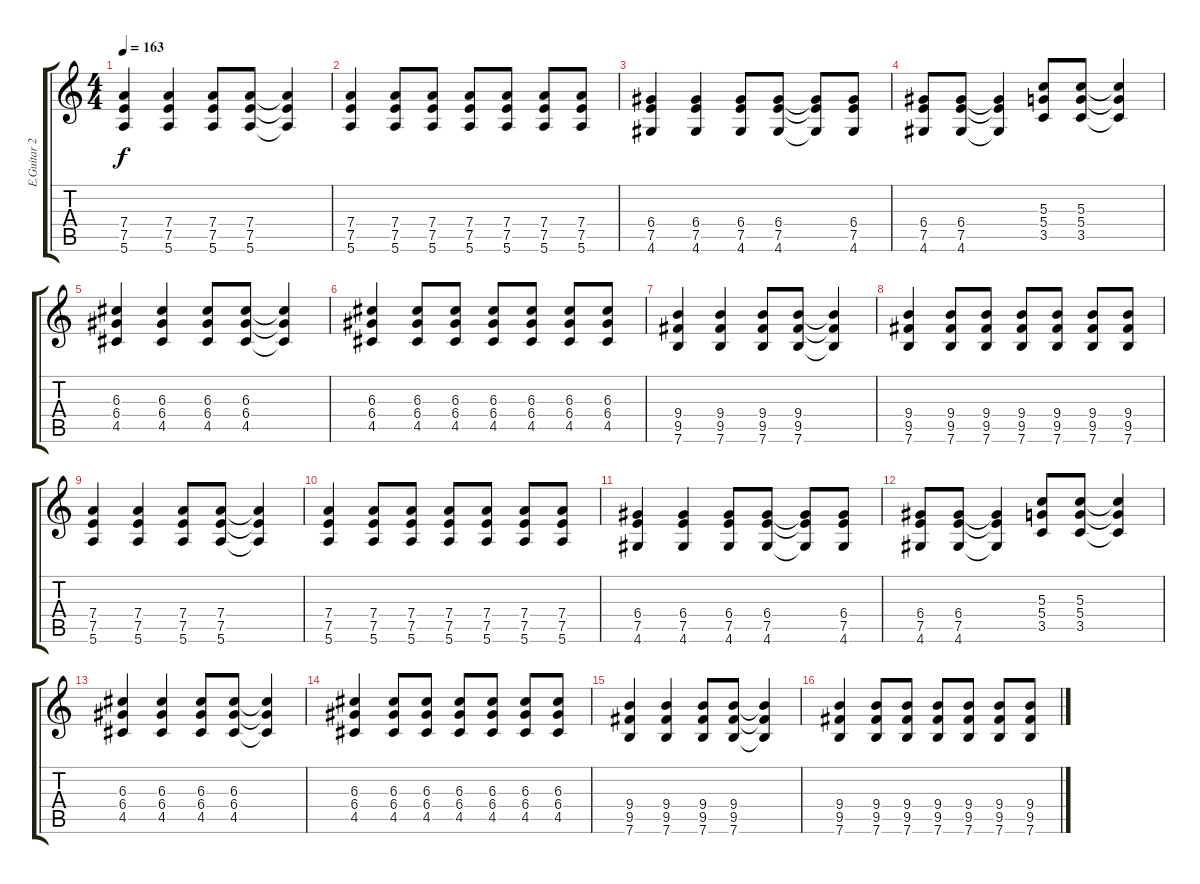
\track ("E.Guitar 2" "E.Guitar 2") {instrument distortionguitar}
\staff {score tabs}
\tuning (E4 B3 G3 D3 A2 E2) {hide}
\ts (4 4)
\tempo 163
\clef g2
\ks c
(7.4 7.5 5.6).4{dy f} (7.4 7.5 5.6).4 (7.4 7.5 5.6).8 (7.4 7.5 5.6).8 (7.4{t} 7.5{t} 5.6{t}).4 |
(7.4 7.5 5.6).4 (7.4 7.5 5.6).8 (7.4 7.5 5.6).8 (7.4 7.5 5.6).8 (7.4 7.5 5.6).8 (7.4 7.5 5.6).8 (7.4 7.5 5.6).8 |
(6.4 7.5 4.6).4 (6.4 7.5 4.6).4 (6.4 7.5 4.6).8 (6.4 7.5 4.6).8 (6.4{t} 7.5{t} 4.6{t}).8 (6.4 7.5 4.6).8 |
(6.4 7.5 4.6).8 (6.4 7.5 4.6).8 (6.4{t} 7.5{t} 4.6{t}).4 (5.3 5.4 3.5).8 (5.3 5.4 3.5).8 (5.3{t} 5.4{t} 3.5{t}).4 |
(6.3 6.4 4.5).4 (6.3 6.4 4.5).4 (6.3 6.4 4.5).8 (6.3 6.4 4.5).8 (6.3{t} 6.4{t} 4.5{t}).4 |
(6.3 6.4 4.5).4 (6.3 6.4 4.5).8 (6.3 6.4 4.5).8 (6.3 6.4 4.5).8 (6.3 6.4 4.5).8 (6.3 6.4 4.5).8 (6.3 6.4 4.5).8 |
(9.4 9.5 7.6).4 (9.4 9.5 7.6).4 (9.4 9.5 7.6).8 (9.4 9.5 7.6).8 (9.4{t} 9.5{t} 7.6{t}).4 |
(9.4 9.5 7.6).4 (9.4 9.5 7.6).8 (9.4 9.5 7.6).8 (9.4 9.5 7.6).8 (9.4 9.5 7.6).8 (9.4 9.5 7.6).8 (9.4 9.5 7.6).8 |
(7.4 7.5 5.6).4 (7.4 7.5 5.6).4 (7.4 7.5 5.6).8 (7.4 7.5 5.6).8 (7.4{t} 7.5{t} 5.6{t}).4 |
(7.4 7.5 5.6).4 (7.4 7.5 5.6).8 (7.4 7.5 5.6).8 (7.4 7.5 5.6).8 (7.4 7.5 5.6).8 (7.4 7.5 5.6).8 (7.4 7.5 5.6).8 |
(6.4 7.5 4.6).4 (6.4 7.5 4.6).4 (6.4 7.5 4.6).8 (6.4 7.5 4.6).8 (6.4{t} 7.5{t} 4.6{t}).8 (6.4 7.5 4.6).8 |
(6.4 7.5 4.6).8 (6.4 7.5 4.6).8 (6.4{t} 7.5{t} 4.6{t}).4 (5.3 5.4 3.5).8 (5.3 5.4 3.5).8 (5.3{t} 5.4{t} 3.5{t}).4 |
(6.3 6.4 4.5).4 (6.3 6.4 4.5).4 (6.3 6.4 4.5).8 (6.3 6.4 4.5).8 (6.3{t} 6.4{t} 4.5{t}).4 |
(6.3 6.4 4.5).4 (6.3 6.4 4.5).8 (6.3 6.4 4.5).8 (6.3 6.4 4.5).8 (6.3 6.4 4.5).8 (6.3 6.4 4.5).8 (6.3 6.4 4.5).8 |
(9.4 9.5 7.6).4 (9.4 9.5 7.6).4 (9.4 9.5 7.6).8 (9.4 9.5 7.6).8 (9.4{t} 9.5{t} 7.6{t}).4 |
(9.4 9.5 7.6).4 (9.4 9.5 7.6).8 (9.4 9.5 7.6).8 (9.4 9.5 7.6).8 (9.4 9.5 7.6).8 (9.4 9.5 7.6).8 (9.4 9.5 7.6).8
